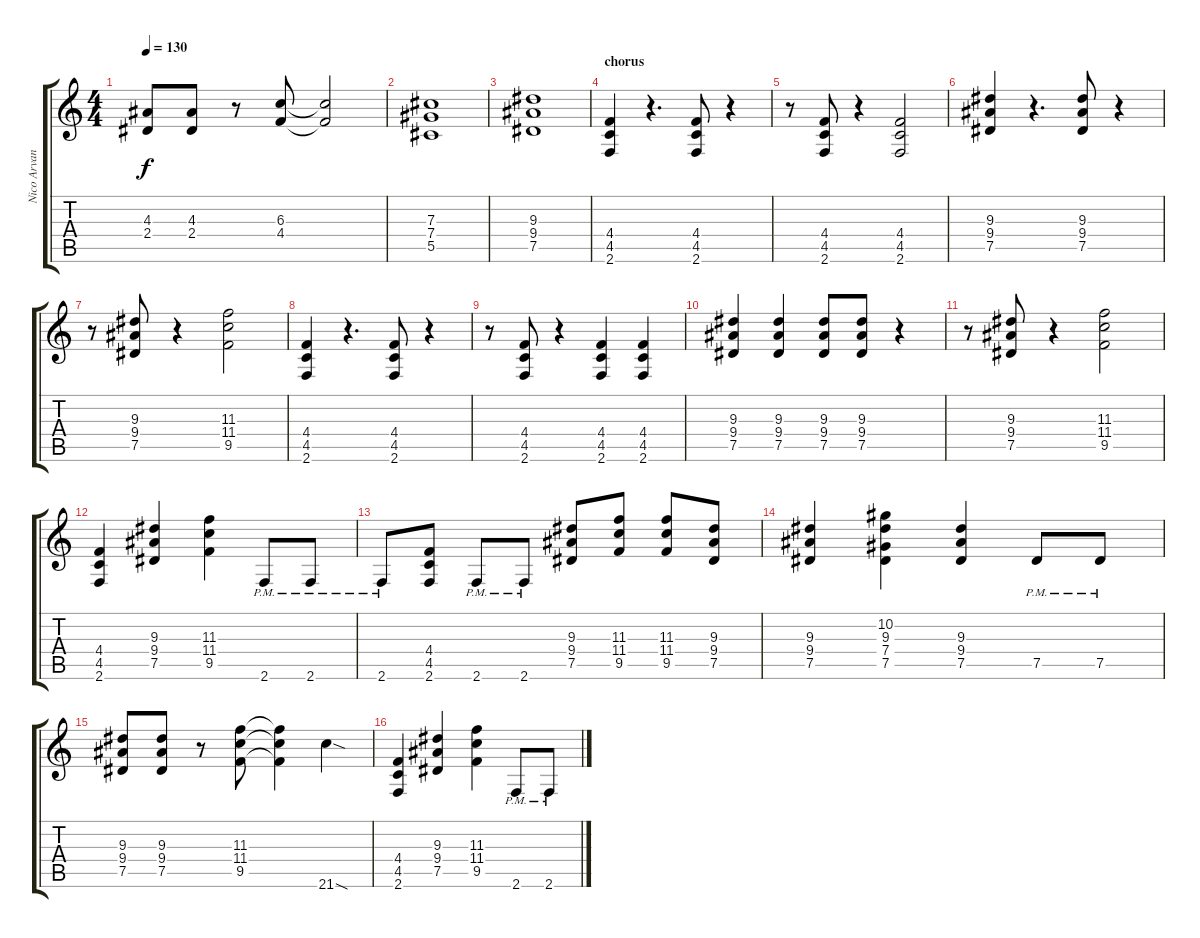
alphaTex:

\track ("Nico Arvantitis" "Nico Arvan") {instrument distortionguitar}
\staff {score tabs}
\tuning (Eb4 Bb3 Gb3 Db3 Ab2 Eb2) {hide}
\ts (4 4)
\tempo 130
\clef g2
\ks c
(4.3 2.4).8{dy f} (4.3 2.4).8 r.8 (6.3 4.4).8 (6.3{t} 4.4{t}).2 |
(7.3 7.4 5.5).1 |
(9.3 9.4 7.5).1 |
\section ("" "chorus")
(4.4 4.5 2.6).4 r.4{d} (4.4 4.5 2.6).8 r.4 |
r.8 (4.4 4.5 2.6).8 r.4 (4.4 4.5 2.6).2 |
(9.3 9.4 7.5).4 r.4{d} (9.3 9.4 7.5).8 r.4 |
r.8 (9.3 9.4 7.5).8 r.4 (11.3 11.4 9.5).2 |
(4.4 4.5 2.6).4 r.4{d} (4.4 4.5 2.6).8 r.4 |
r.8 (4.4 4.5 2.6).8 r.4 (4.4 4.5 2.6).4 (4.4 4.5 2.6).4 |
(9.3 9.4 7.5).4 (9.3 9.4 7.5).4 (9.3 9.4 7.5).8 (9.3 9.4 7.5).8 r.4 |
r.8 (9.3 9.4 7.5).8 r.4 (11.3 11.4 9.5).2 |
(4.4 4.5 2.6).4 (9.3 9.4 7.5).4 (11.3 11.4 9.5).4 2.6{pm}.8 2.6{pm}.8 |
2.6{pm}.8 (4.4 4.5 2.6).8 2.6{pm}.8 2.6{pm}.8 (9.3 9.4 7.5).8 (11.3 11.4 9.5).8 (11.3 11.4 9.5).8 (9.3 9.4 7.5).8 |
(9.3 9.4 7.5).4 (10.2 9.3 7.4 7.5).4 (9.3 9.4 7.5).4 7.5{pm}.8 7.5{pm}.8 |
(9.3 9.4 7.5).8 (9.3 9.4 7.5).8 r.8 (11.3 11.4 9.5).8 (11.3{t} 11.4{t} 9.5{t}).4 21.6{sod}.4 |
(4.4 4.5 2.6).4 (9.3 9.4 7.5).4 (11.3 11.4 9.5).4 2.6{pm}.8 2.6{pm}.8
